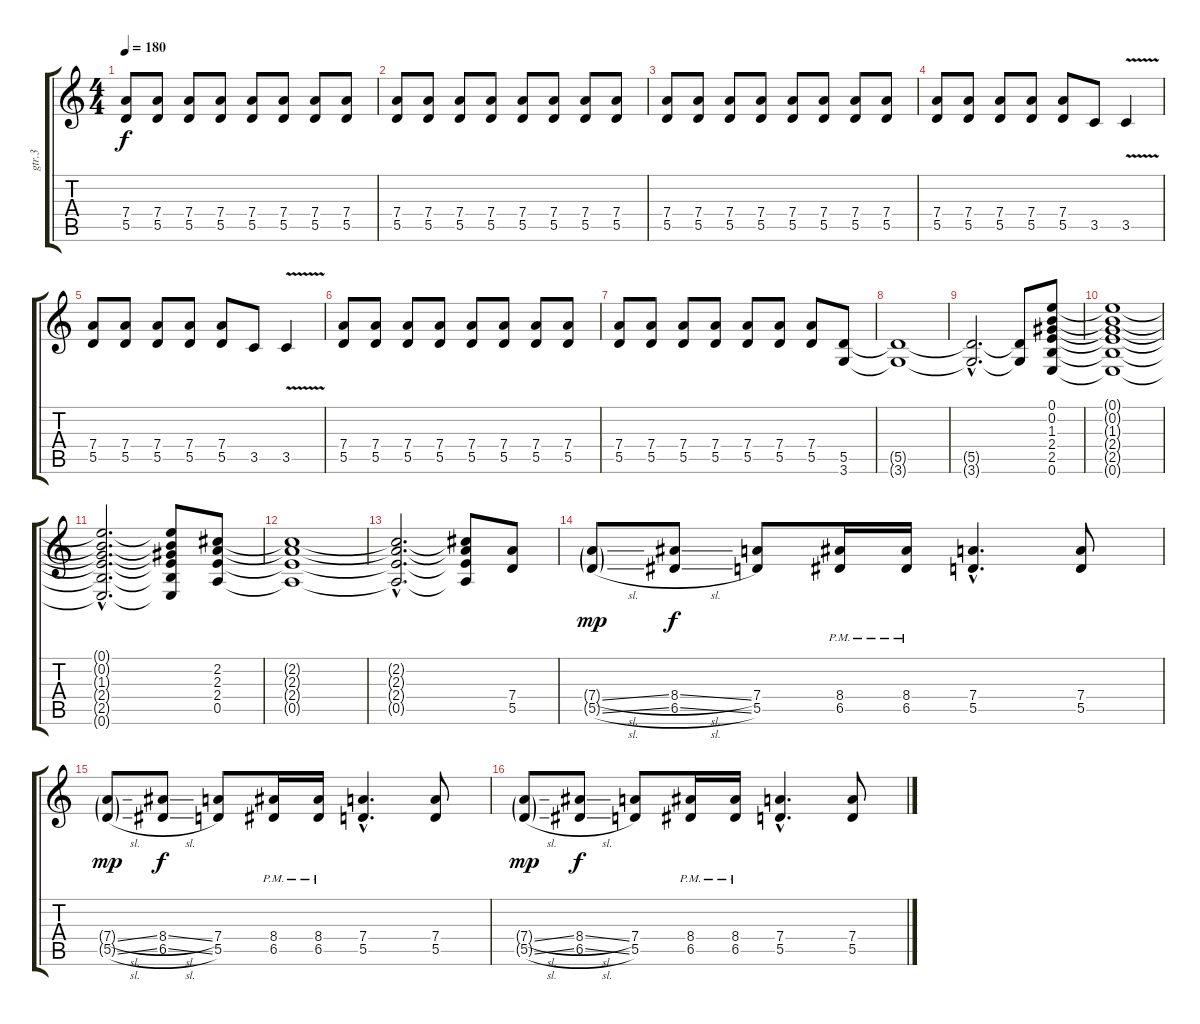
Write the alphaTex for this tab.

\track ("gtr.3" "gtr.3") {instrument distortionguitar}
\staff {score tabs}
\tuning (E4 B3 G3 D3 A2 E2) {hide}
\ts (4 4)
\tempo 180
\clef g2
\ks c
(7.4 5.5).8{dy f} (7.4 5.5).8 (7.4 5.5).8 (7.4 5.5).8 (7.4 5.5).8 (7.4 5.5).8 (7.4 5.5).8 (7.4 5.5).8 |
(7.4 5.5).8 (7.4 5.5).8 (7.4 5.5).8 (7.4 5.5).8 (7.4 5.5).8 (7.4 5.5).8 (7.4 5.5).8 (7.4 5.5).8 |
(7.4 5.5).8 (7.4 5.5).8 (7.4 5.5).8 (7.4 5.5).8 (7.4 5.5).8 (7.4 5.5).8 (7.4 5.5).8 (7.4 5.5).8 |
(7.4 5.5).8 (7.4 5.5).8 (7.4 5.5).8 (7.4 5.5).8 (7.4 5.5).8 3.5.8 3.5{v}.4 |
(7.4 5.5).8 (7.4 5.5).8 (7.4 5.5).8 (7.4 5.5).8 (7.4 5.5).8 3.5.8 3.5{v}.4 |
(7.4 5.5).8 (7.4 5.5).8 (7.4 5.5).8 (7.4 5.5).8 (7.4 5.5).8 (7.4 5.5).8 (7.4 5.5).8 (7.4 5.5).8 |
(7.4 5.5).8 (7.4 5.5).8 (7.4 5.5).8 (7.4 5.5).8 (7.4 5.5).8 (7.4 5.5).8 (7.4 5.5).8 (5.5 3.6).8 |
(5.5{t} 3.6{t}).1 |
(5.5{hac t} 3.6{hac t}).2{d} (5.5{t} 3.6{t}).8 (0.1 0.2 1.3 2.4 2.5 0.6).8 |
(0.1{t} 0.2{t} 1.3{t} 2.4{t} 2.5{t} 0.6{t}).1 |
(0.1{hac t} 0.2{hac t} 1.3{hac t} 2.4{hac t} 2.5{hac t} 0.6{hac t}).2{d} (0.1{t} 0.2{t} 1.3{t} 2.4{t} 2.5{t} 0.6{t}).8 (2.2 2.3 2.4 0.5).8 |
(2.2{t} 2.3{t} 2.4{t} 0.5{t}).1 |
(2.2{hac t} 2.3{hac t} 2.4{hac t} 0.5{hac t}).2{d} (2.2{t} 2.3{t} 2.4{t} 0.5{t}).8 (7.4 5.5).8 |
(7.4{sl g} 5.5{sl g}).8{dy mp} (8.4{sl} 6.5{sl}).8{dy f} (7.4 5.5).8 (8.4{pm} 6.5{pm}).16 (8.4{pm} 6.5{pm}).16 (7.4{hac} 5.5{hac}).4{d} (7.4 5.5).8 |
(7.4{sl g} 5.5{sl g}).8{dy mp} (8.4{sl} 6.5{sl}).8{dy f} (7.4 5.5).8 (8.4{pm} 6.5{pm}).16 (8.4{pm} 6.5{pm}).16 (7.4{hac} 5.5{hac}).4{d} (7.4 5.5).8 |
(7.4{sl g} 5.5{sl g}).8{dy mp} (8.4{sl} 6.5{sl}).8{dy f} (7.4 5.5).8 (8.4{pm} 6.5{pm}).16 (8.4{pm} 6.5{pm}).16 (7.4{hac} 5.5{hac}).4{d} (7.4 5.5).8
